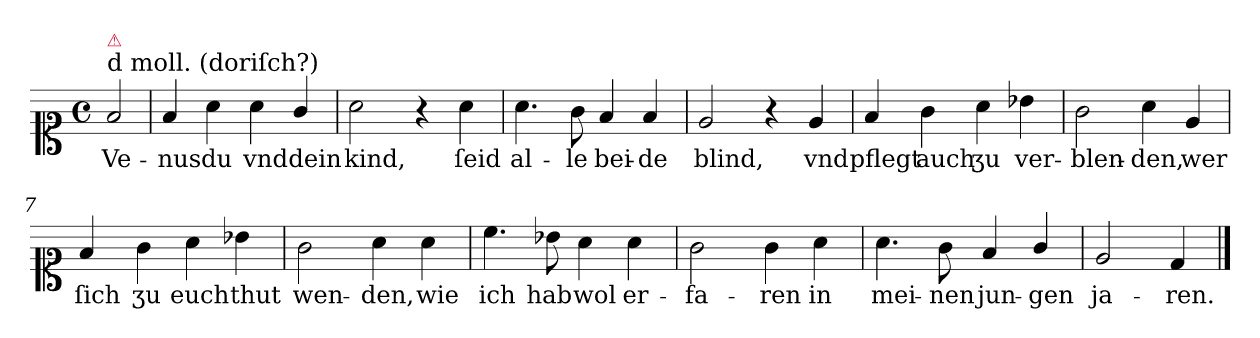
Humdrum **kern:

**kern	**text
*part1	*part1
*staff1	*staff1
*clefC1	*
*k[]	*
*M4/4	*
*met(c)	*
=	=
!LO:TX:a:t=d moll. (doriſch?)	!
!LO:TX:a:color=crimson:t=⚠	!
!LO:N:vis=2	!
4f	Ve-
=1	=1
4f	-nus
4a	du
4a	vnd
4g/	dein
=2	=2
2a	kind,
4r	.
4a	ſeid
=3	=3
4.a	al-
8g	-le
4f	bei-
4f	-de
=4	=4
2e	blind,
4r	.
4e	vnd
=5	=5
4f	pflegt
4g	auch
4a	ʒu
4b-X	ver-
=6	=6
2g	-blen-
4a	-den,
4e	wer
=7	=7
4f	ſich
4g	ʒu
4a	euch
4b-X	thut
=8	=8
2g	wen-
4a	-den,
4a	wie
=9	=9
4.cc	ich
8b-X	hab
4a	wol
4a	er-
=10	=10
2g	-fa-
4g	-ren
4a	in
=11	=11
4.a	mei-
8g	-nen
4f	jun-
4g/	-gen
=12	=12
2e	ja-
4d/	-ren.
==	==
*-	*-
